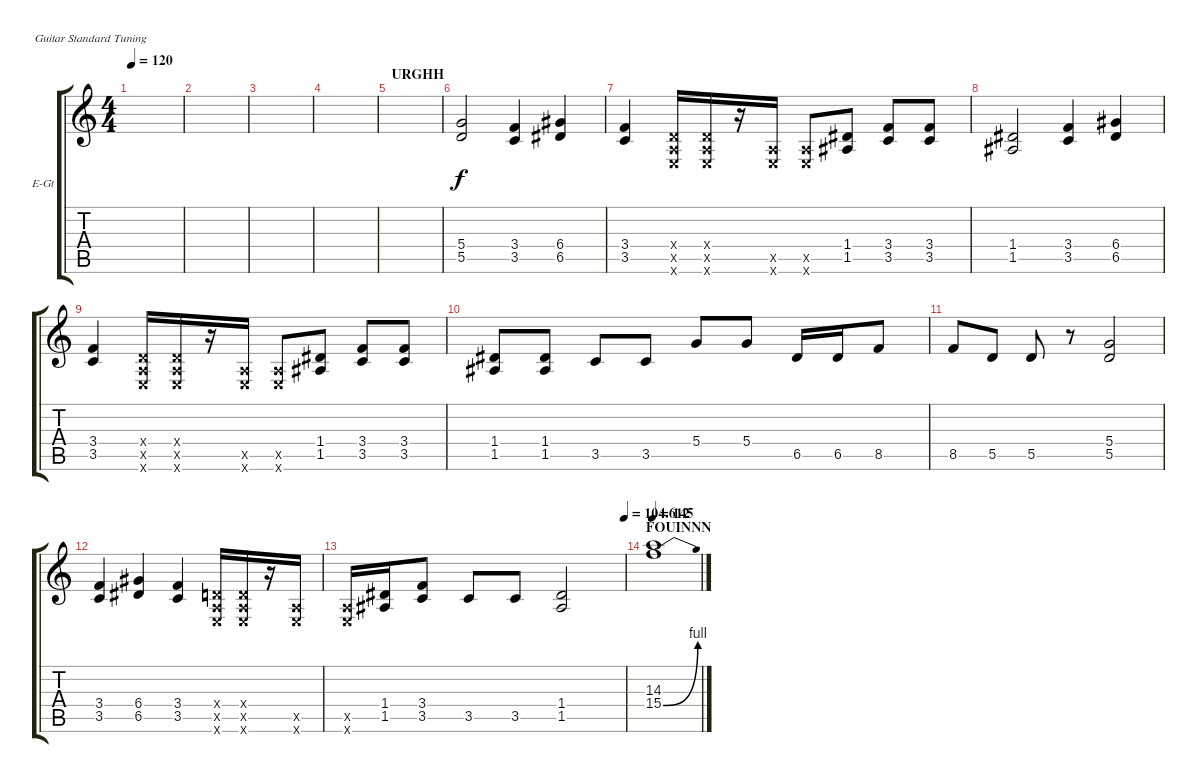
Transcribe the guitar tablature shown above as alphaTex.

\defaultSystemsLayout 4
\bracketExtendMode groupsimilarinstruments
\firstSystemTrackNameOrientation horizontal
\otherSystemsTrackNameOrientation horizontal
\track ("Electric Guitar" "E-Gt") {instrument overdrivenguitar}
\staff {score tabs}
\tuning (E4 B3 G3 D3 A2 E2)
\ts (4 4)
\tempo 120
\clef g2
\ks c
|
|
|
|
\section ("" "URGHH ")
|
(5.5 5.4).2 (3.5 3.4).4 (6.5 6.4).4 |
(3.5 3.4).4 (0.5{x} 0.4{x} 0.6{x}).16 (0.6{x} 0.5{x} 0.4{x}).16 r.16 (0.6{x} 0.5{x}).16 (0.6{x} 0.5{x}).8 (1.5 1.4).8 (3.5 3.4).8 (3.5 3.4).8 |
(1.5 1.4).2 (3.5 3.4).4 (6.5 6.4).4 |
(3.5 3.4).4 (0.5{x} 0.4{x} 0.6{x}).16 (0.6{x} 0.5{x} 0.4{x}).16 r.16 (0.6{x} 0.5{x}).16 (0.6{x} 0.5{x}).8 (1.5 1.4).8 (3.5 3.4).8 (3.5 3.4).8 |
(1.5 1.4).8 (1.5 1.4).8 3.5.8 3.5.8 5.4.8 5.4.8 6.5.16 6.5.16 8.5.8 |
8.5.8 5.5.8 5.5.8 r.8 (5.5 5.4).2 |
(3.5 3.4).4 (6.5 6.4).4 (3.5 3.4).4 (0.5{x} 0.4{x} 0.6{x}).16 (0.6{x} 0.5{x} 0.4{x}).16 r.16 (0.6{x} 0.5{x}).16 |
\tempo (104.612 1)
(0.6{x} 0.5{x}).16 (1.5 1.4).16 (3.5 3.4).8 3.5.8 3.5.8 (1.5 1.4).2 |
\section ("" "FOUINNN")
\tempo 145
(14.3 15.4{be (bend 0 0 15 4)}).1{dy f}
